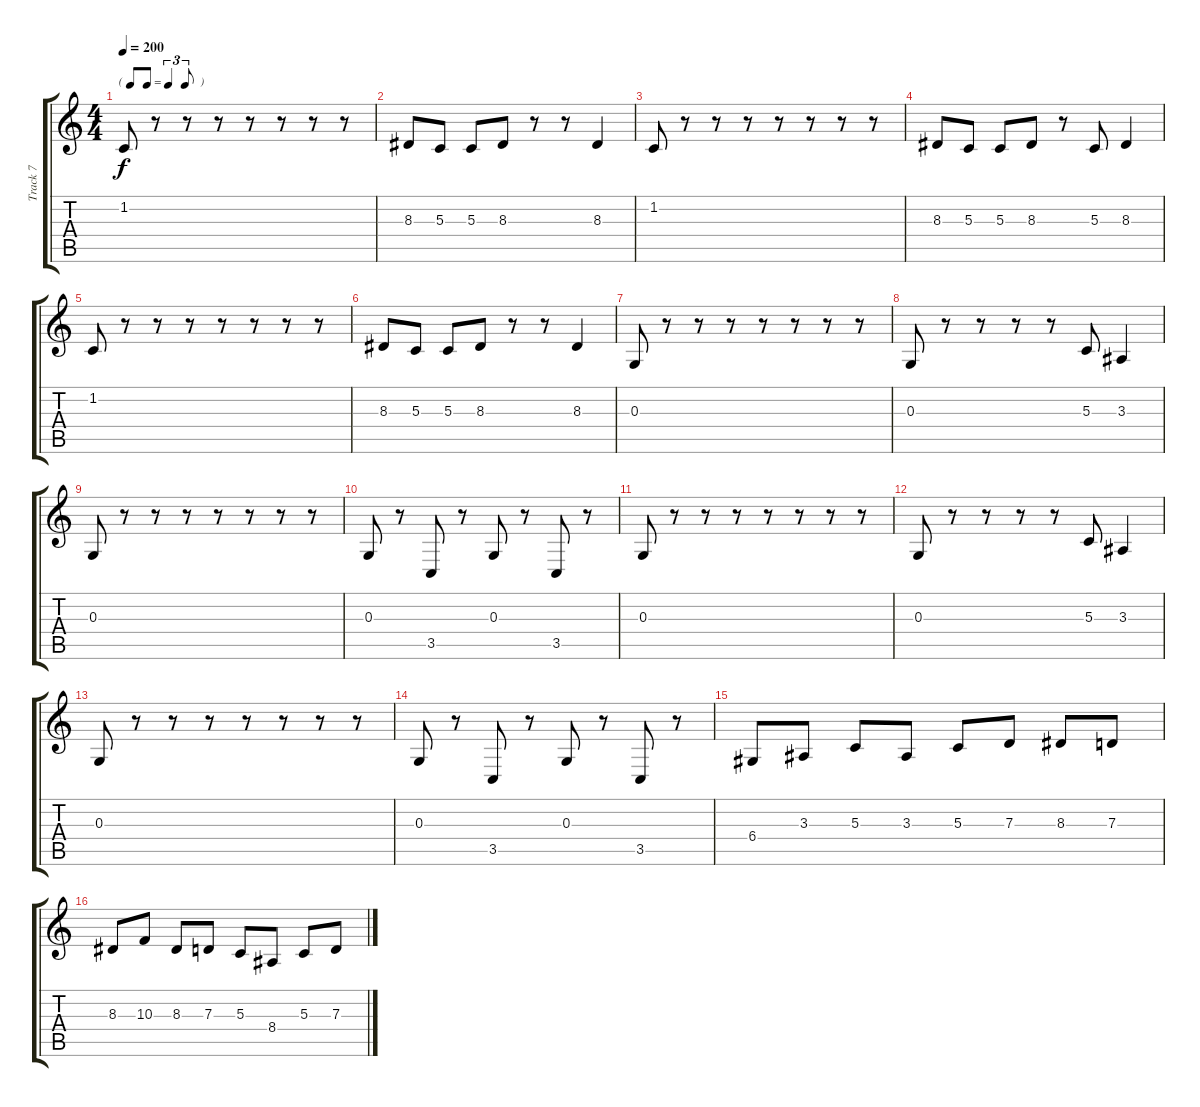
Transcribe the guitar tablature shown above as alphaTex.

\track ("Track 7" "Track 7") {instrument trombone}
\staff {score tabs}
\tuning (E4 B3 G3 D3 A2 E2) {hide}
\ts (4 4)
\tf triplet8th
\tempo 200
\clef g2
\ks c
1.2.8{dy f} r.8 r.8 r.8 r.8 r.8 r.8 r.8 |
8.3.8 5.3.8 5.3.8 8.3.8 r.8 r.8 8.3.4 |
1.2.8 r.8 r.8 r.8 r.8 r.8 r.8 r.8 |
8.3.8 5.3.8 5.3.8 8.3.8 r.8 5.3.8 8.3.4 |
1.2.8 r.8 r.8 r.8 r.8 r.8 r.8 r.8 |
8.3.8 5.3.8 5.3.8 8.3.8 r.8 r.8 8.3.4 |
0.3.8 r.8 r.8 r.8 r.8 r.8 r.8 r.8 |
0.3.8 r.8 r.8 r.8 r.8 5.3.8 3.3.4 |
0.3.8 r.8 r.8 r.8 r.8 r.8 r.8 r.8 |
0.3.8 r.8 3.5.8 r.8 0.3.8 r.8 3.5.8 r.8 |
0.3.8 r.8 r.8 r.8 r.8 r.8 r.8 r.8 |
0.3.8 r.8 r.8 r.8 r.8 5.3.8 3.3.4 |
0.3.8 r.8 r.8 r.8 r.8 r.8 r.8 r.8 |
0.3.8 r.8 3.5.8 r.8 0.3.8 r.8 3.5.8 r.8 |
6.4.8 3.3.8 5.3.8 3.3.8 5.3.8 7.3.8 8.3.8 7.3.8 |
8.3.8 10.3.8 8.3.8 7.3.8 5.3.8 8.4.8 5.3.8 7.3.8
